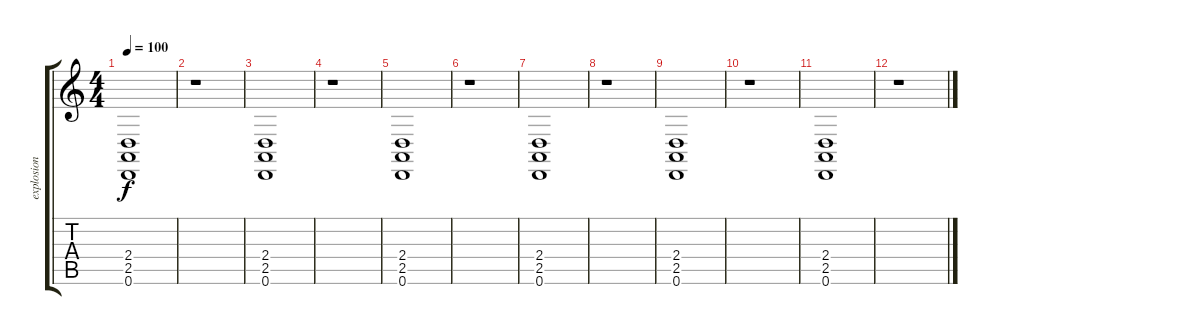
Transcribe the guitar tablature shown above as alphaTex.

\track ("explosion" "explosion") {instrument gunshot}
\staff {score tabs}
\tuning (D4 A3 F3 C3 G2 D2) {hide}
\ts (4 4)
\tempo 100
\clef g2
\ks c
(2.4 2.5 0.6).1{dy f} |
r.1 |
(2.4 2.5 0.6).1 |
r.1 |
(2.4 2.5 0.6).1 |
r.1 |
(2.4 2.5 0.6).1 |
r.1 |
(2.4 2.5 0.6).1 |
r.1 |
(2.4 2.5 0.6).1 |
r.1
